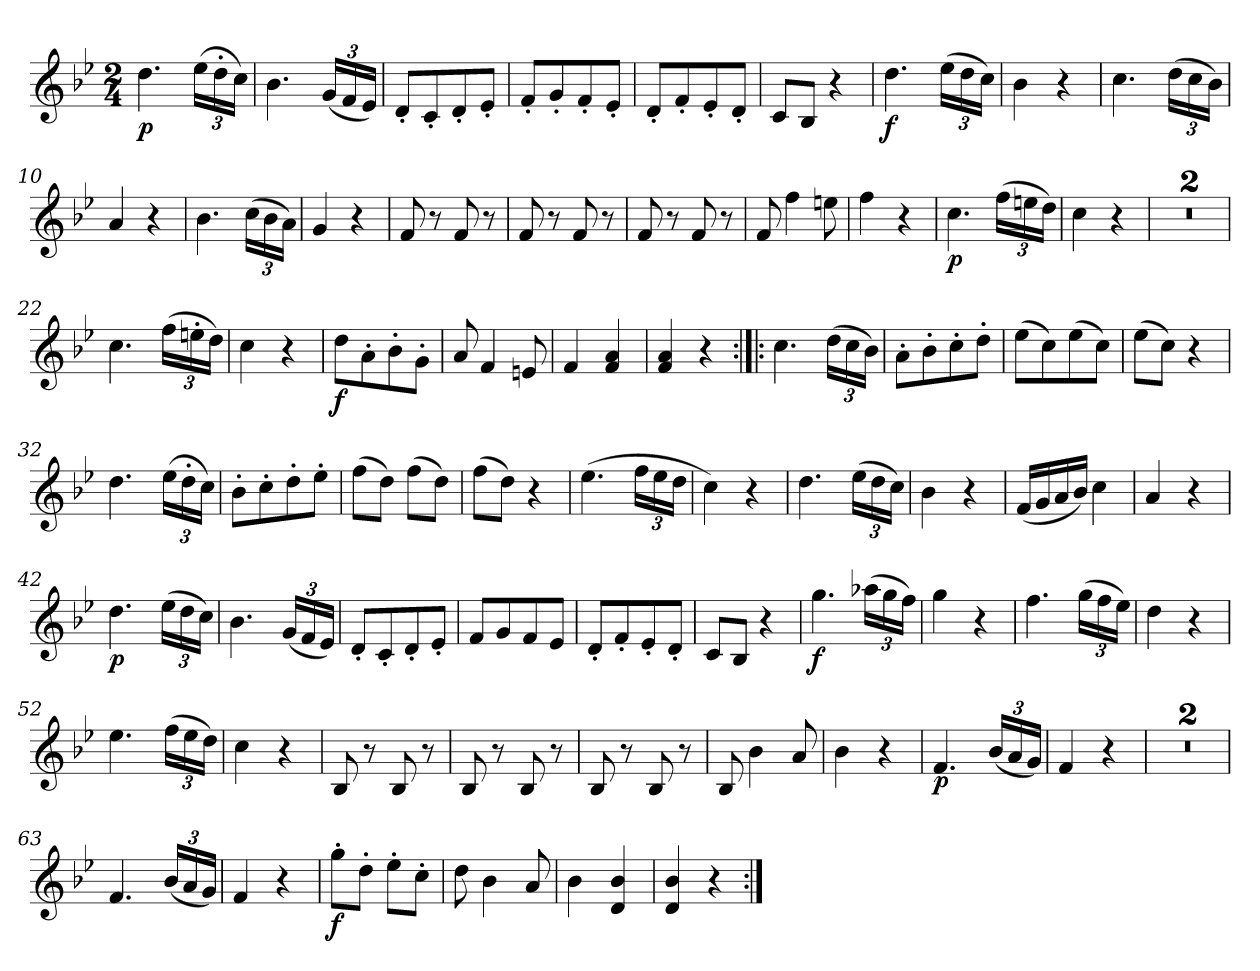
**kern	**dynam
*part1	*part1
*staff1	*staff1
*clefG2	*
*k[b-e-]	*
*B-:	*
*M2/4	*
=1	=1
4.dd	p
(>24ee-LL	.
24dd'	.
24ccJJ)	.
=2	=2
4.b-	.
(<24gLL	.
24f	.
24e-JJ)	.
=3	=3
8d'L	.
8c'	.
8d'	.
8e-'J	.
=4	=4
8f'L	.
8g'	.
8f'	.
8e-'J	.
=5	=5
8d'L	.
8f'	.
8e-'	.
8d'J	.
=6	=6
8cL	.
8B-J	.
4r	.
=7	=7
4.dd	f
(>24ee-LL	.
24dd	.
24ccJJ)	.
=8	=8
4b-	.
4r	.
=9	=9
4.cc	.
(>24ddLL	.
24cc	.
24b-JJ)	.
=10	=10
4a	.
4r	.
=11	=11
4.b-	.
(>24ccLL	.
24b-	.
24aJJ)	.
=12	=12
4g	.
4r	.
=13	=13
8f	.
8r	.
8f	.
8r	.
=14	=14
8f	.
8r	.
8f	.
8r	.
=15	=15
8f	.
8r	.
8f	.
8r	.
=16	=16
8f	.
4ff	.
8een	.
=17	=17
4ff	.
4r	.
=18	=18
4.cc	p
(>24ffLL	.
24een	.
24ddJJ)	.
=19	=19
4cc	.
4r	.
=20	=20
2r	.
=21	=21
2r	.
=22	=22
4.cc	.
(>24ffLL	.
24een'	.
24ddJJ)	.
=23	=23
4cc	.
4r	.
=24	=24
8ddL	f
8a'	.
8b-'	.
8g'J	.
=25	=25
8a	.
4f	.
8en	.
=26	=26
4f	.
4f 4a	.
=27	=27
4f 4a	.
4r	.
=28:|!|:	=28:|!|:
4.cc	.
(>24ddLL	.
24cc	.
24b-JJ)	.
=29	=29
8a'L	.
8b-'	.
8cc'	.
8dd'J	.
=30	=30
(>8ee-L	.
8cc)	.
(>8ee-	.
8ccJ)	.
=31	=31
(>8ee-L	.
8ccJ)	.
4r	.
=32	=32
4.dd	.
(>24ee-LL	.
24dd'	.
24ccJJ)	.
=33	=33
8b-'L	.
8cc'	.
8dd'	.
8ee-'J	.
=34	=34
(8ffL	.
8ddJ)	.
(8ffL	.
8ddJ)	.
=35	=35
(8ffL	.
8ddJ)	.
4r	.
=36	=36
(>4.ee-	.
24ffLL	.
24ee-	.
24ddJJ	.
=37	=37
4cc)	.
4r	.
=38	=38
4.dd	.
(>24ee-LL	.
24dd	.
24ccJJ)	.
=39	=39
4b-	.
4r	.
=40	=40
(<16fLL	.
16g	.
16a	.
16b-JJ)	.
4cc	.
=41	=41
4a	.
4r	.
=42	=42
4.dd	p
(>24ee-LL	.
24dd	.
24ccJJ)	.
=43	=43
4.b-	.
(<24gLL	.
24f	.
24e-JJ)	.
=44	=44
8d'L	.
8c'	.
8d'	.
8e-'J	.
=45	=45
8fL	.
8g	.
8f	.
8e-J	.
=46	=46
8d'L	.
8f'	.
8e-'	.
8d'J	.
=47	=47
8cL	.
8B-J	.
4r	.
=48	=48
4.gg	f
(>24aa-XLL	.
24gg	.
24ffJJ)	.
=49	=49
4gg	.
4r	.
=50	=50
4.ff	.
(>24ggLL	.
24ff	.
24ee-JJ)	.
=51	=51
4dd	.
4r	.
=52	=52
4.ee-	.
(>24ffLL	.
24ee-	.
24ddJJ)	.
=53	=53
4cc	.
4r	.
=54	=54
8B-	.
8r	.
8B-	.
8r	.
=55	=55
8B-	.
8r	.
8B-	.
8r	.
=56	=56
8B-	.
8r	.
8B-	.
8r	.
=57	=57
8B-	.
4b-	.
8a	.
=58	=58
4b-	.
4r	.
=59	=59
4.f	p
(<24b-LL	.
24a	.
24gJJ)	.
=60	=60
4f	.
4r	.
=61	=61
2r	.
=62	=62
2r	.
=63	=63
4.f	.
(<24b-LL	.
24a	.
24gJJ)	.
=64	=64
4f	.
4r	.
=65	=65
8gg'L	f
8dd'J	.
8ee-'L	.
8cc'J	.
=66	=66
8dd	.
4b-	.
8a	.
=67	=67
4b-	.
4d 4b-	.
=68	=68
4d 4b-	.
4r	.
=:|!	=:|!
*-	*-
